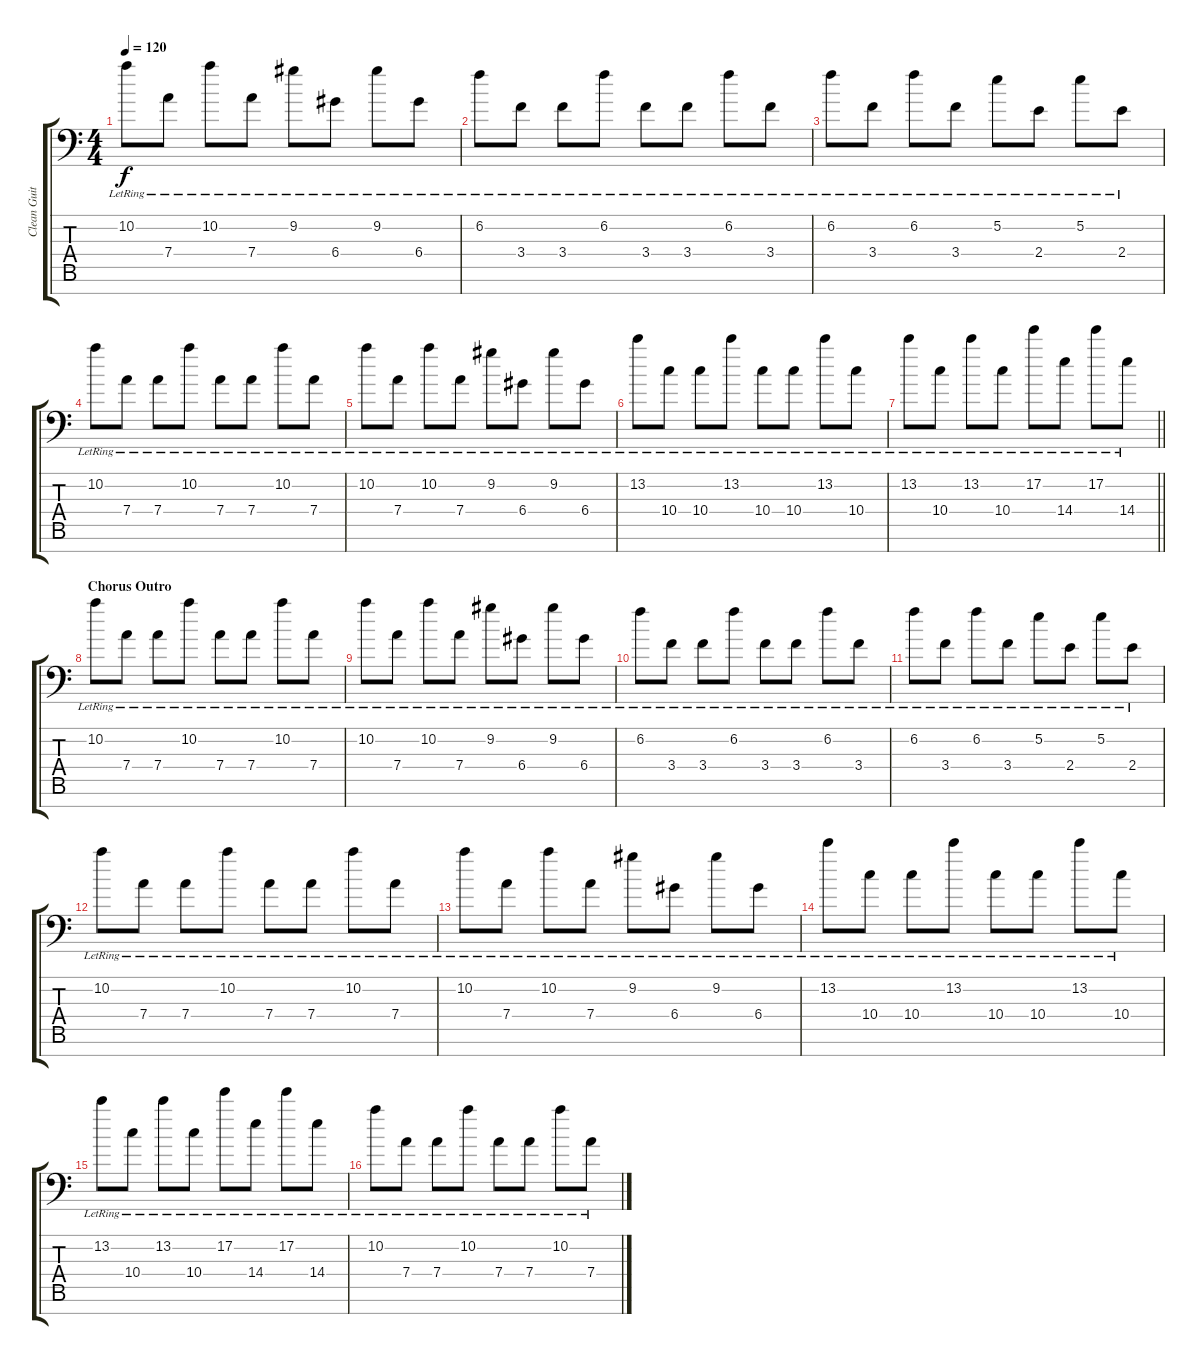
\track ("Clean Guitar L + R" "Clean Guit") {instrument electricguitarclean}
\staff {score tabs}
\tuning (E4 B3 G3 D3 A2 E2 A1) {hide}
\ts (4 4)
\tempo 120
\clef f4
\ks c
10.2{lr}.8{dy f} 7.4{lr}.8 10.2{lr}.8 7.4{lr}.8 9.2{lr}.8 6.4{lr}.8 9.2{lr}.8 6.4{lr}.8 |
6.2{lr}.8 3.4{lr}.8 3.4{lr}.8 6.2{lr}.8 3.4{lr}.8 3.4{lr}.8 6.2{lr}.8 3.4{lr}.8 |
6.2{lr}.8 3.4{lr}.8 6.2{lr}.8 3.4{lr}.8 5.2{lr}.8 2.4{lr}.8 5.2{lr}.8 2.4{lr}.8 |
10.2{lr}.8 7.4{lr}.8 7.4{lr}.8 10.2{lr}.8 7.4{lr}.8 7.4{lr}.8 10.2{lr}.8 7.4{lr}.8 |
10.2{lr}.8 7.4{lr}.8 10.2{lr}.8 7.4{lr}.8 9.2{lr}.8 6.4{lr}.8 9.2{lr}.8 6.4{lr}.8 |
13.2{lr}.8 10.4{lr}.8 10.4{lr}.8 13.2{lr}.8 10.4{lr}.8 10.4{lr}.8 13.2{lr}.8 10.4{lr}.8 |
\barLineRight lightlight
13.2{lr}.8 10.4{lr}.8 13.2{lr}.8 10.4{lr}.8 17.2{lr}.8 14.4{lr}.8 17.2{lr}.8 14.4{lr}.8 |
\section ("" "Chorus Outro")
10.2{lr}.8 7.4{lr}.8 7.4{lr}.8 10.2{lr}.8 7.4{lr}.8 7.4{lr}.8 10.2{lr}.8 7.4{lr}.8 |
10.2{lr}.8 7.4{lr}.8 10.2{lr}.8 7.4{lr}.8 9.2{lr}.8 6.4{lr}.8 9.2{lr}.8 6.4{lr}.8 |
6.2{lr}.8 3.4{lr}.8 3.4{lr}.8 6.2{lr}.8 3.4{lr}.8 3.4{lr}.8 6.2{lr}.8 3.4{lr}.8 |
6.2{lr}.8 3.4{lr}.8 6.2{lr}.8 3.4{lr}.8 5.2{lr}.8 2.4{lr}.8 5.2{lr}.8 2.4{lr}.8 |
10.2{lr}.8 7.4{lr}.8 7.4{lr}.8 10.2{lr}.8 7.4{lr}.8 7.4{lr}.8 10.2{lr}.8 7.4{lr}.8 |
10.2{lr}.8 7.4{lr}.8 10.2{lr}.8 7.4{lr}.8 9.2{lr}.8 6.4{lr}.8 9.2{lr}.8 6.4{lr}.8 |
13.2{lr}.8 10.4{lr}.8 10.4{lr}.8 13.2{lr}.8 10.4{lr}.8 10.4{lr}.8 13.2{lr}.8 10.4{lr}.8 |
13.2{lr}.8 10.4{lr}.8 13.2{lr}.8 10.4{lr}.8 17.2{lr}.8 14.4{lr}.8 17.2{lr}.8 14.4{lr}.8 |
10.2{lr}.8 7.4{lr}.8 7.4{lr}.8 10.2{lr}.8 7.4{lr}.8 7.4{lr}.8 10.2{lr}.8 7.4{lr}.8
